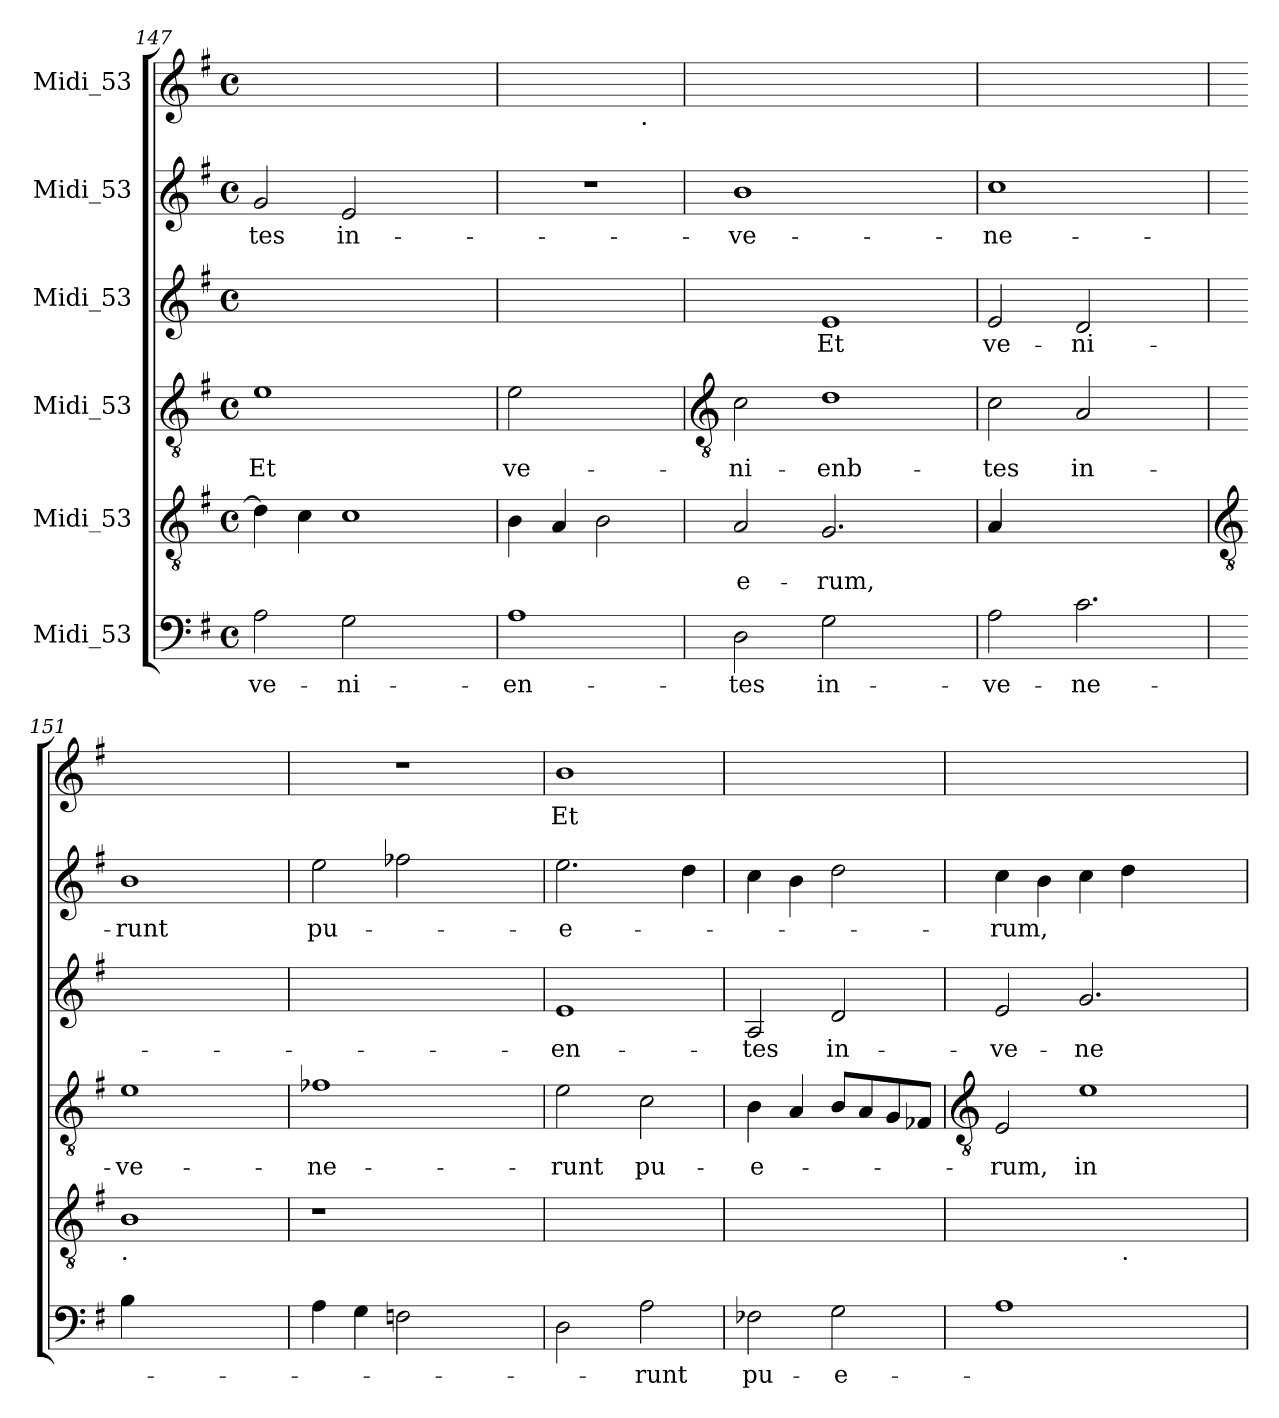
**kern	**text	**kern	**text	**kern	**text	**kern	**text	**kern	**text	**kern	**text
*part6	*part6	*part5	*part5	*part4	*part4	*part3	*part3	*part2	*part2	*part1	*part1
*staff6	*staff6	*staff5	*staff5	*staff4	*staff4	*staff3	*staff3	*staff2	*staff2	*staff1	*staff1
*I"Midi_53	*	*I"Midi_53	*	*I"Midi_53	*	*I"Midi_53	*	*I"Midi_53	*	*I"Midi_53	*
!!LO:LB:g=z
*clefF4	*	*clefGv2	*	*clefGv2	*	*clefG2	*	*clefG2	*	*clefG2	*
*k[f#]	*	*k[f#]	*	*k[f#]	*	*k[f#]	*	*k[f#]	*	*k[f#]	*
*G:	*	*G:	*	*G:	*	*G:	*	*G:	*	*G:	*
*M4/4	*	*M4/4	*	*M4/4	*	*M4/4	*	*M4/4	*	*M4/4	*
*met(c)	*	*met(c)	*	*met(c)	*	*met(c)	*	*met(c)	*	*met(c)	*
=147	=147	=147	=147	=147	=147	=147	=147	=147	=147	=147	=147
!	!LO:LY:b	!	!	!	!LO:LY:b	!	!	!	!LO:LY:b	!	!
2A\	ve-	4d\]	.	1e	Et	4ryy	.	2g/	-tes	4ryy	.
.	.	4c\	.	.	.	4ryy	.	.	.	4ryy	.
!	!LO:LY:b	!	!	!	!	!	!	!	!LO:LY:b	!	!
2G\	-ni-	1c	.	.	.	4ryy	.	2e/	in-	4ryy	.
.	.	.	.	.	.	4ryy	.	.	.	4ryy	.
2ryy	.	.	.	2ryy	.	2ryy	.	2ryy	.	2ryy	.
=148	=148	=148	=148	=148	=148	=148	=148	=148	=148	=148	=148
!	!LO:LY:b	!	!	!	!LO:LY:b	!	!	!	!	!	!
1A	-en-	4B\	.	2e\	ve-	4ryy	.	1r	.	4ryy	.
.	.	4A/	.	.	.	4ryy	.	.	.	4ryy	.
.	.	2B\	.	2ryy	.	4ryy	.	.	.	4ryy	.
!	!	!	!	!	!	!	!	!	!	!LO:TX:b:t=.	!
.	.	.	.	.	.	4ryy	.	.	.	4ryy	.
!!LO:LB:g=z
=149	=149	=149	=149	=149	=149	=149	=149	=149	=149	=149	=149
*	*	*	*	*clefGv2	*	*	*	*	*	*	*
!	!LO:LY:b	!	!LO:LY:b	!	!LO:LY:b	!	!	!	!LO:LY:b	!	!
2D\	-tes	2A/	-e-	2c\	-ni-	4ryy	.	1b	-ve-	4ryy	.
.	.	.	.	.	.	4ryy	.	.	.	4ryy	.
!	!LO:LY:b	!	!LO:LY:b	!	!LO:LY:b	!	!LO:LY:b	!	!	!	!
2G\	in-	2.G/	-rum,	1d	-enb-	1e	Et	.	.	1ryy	.
2ryy	.	.	.	.	.	.	.	2ryy	.	.	.
.	.	4ryy	.	.	.	.	.	.	.	.	.
!!LO:LB:g=z
=150	=150	=150	=150	=150	=150	=150	=150	=150	=150	=150	=150
!	!LO:LY:b	!	!	!	!LO:LY:b	!	!LO:LY:b	!	!LO:LY:b	!	!
2A\	-ve-	4A/	.	2c\	-tes	2e/	ve-	1cc	-ne-	4ryy	.
.	.	1ryy	.	.	.	.	.	.	.	4ryy	.
!	!LO:LY:b	!	!	!	!LO:LY:b	!	!LO:LY:b	!	!	!	!
2.c\	-ne-	.	.	2A/	in-	2d/	-ni-	.	.	4ryy	.
.	.	.	.	.	.	.	.	.	.	4ryy	.
.	.	.	.	4ryy	.	4ryy	.	4ryy	.	4ryy	.
!!LO:LB:g=z
=151	=151	=151	=151	=151	=151	=151	=151	=151	=151	=151	=151
*	*	*clefGv2	*	*	*	*	*	*	*	*	*
!	!	!LO:TX:b:t=.	!	!	!	!	!	!	!	!	!
!	!	!	!	!	!LO:LY:b	!	!	!	!LO:LY:b	!	!
4B\	.	1B	.	1e	-ve-	4ryy	.	1b	-runt	4ryy	.
2.ryy	.	.	.	.	.	4ryy	.	.	.	4ryy	.
.	.	.	.	.	.	4ryy	.	.	.	4ryy	.
.	.	.	.	.	.	4ryy	.	.	.	4ryy	.
!!LO:LB:g=z
=152	=152	=152	=152	=152	=152	=152	=152	=152	=152	=152	=152
!	!	!	!	!	!LO:LY:b	!	!	!	!LO:LY:b	!	!
4A\	.	1r	.	1f-X	-ne-	4ryy	.	2ee\	pu-	4ryy	.
4G\	.	.	.	.	.	4ryy	.	.	.	4ryy	.
2Fn\	.	.	.	.	.	4ryy	.	2ff-X\	.	1r	.
.	.	.	.	.	.	4ryy	.	.	.	.	.
2ryy	.	2ryy	.	2ryy	.	2ryy	.	2ryy	.	.	.
!!LO:LB:g=z
=153	=153	=153	=153	=153	=153	=153	=153	=153	=153	=153	=153
!	!	!	!	!	!LO:LY:b	!	!LO:LY:b	!	!LO:LY:b	!	!LO:LY:b
2D\	.	4ryy	.	2e\	-runt	1e	-en-	2.ee\	-e-	1b	Et
.	.	4ryy	.	.	.	.	.	.	.	.	.
!	!LO:LY:b	!	!	!	!LO:LY:b	!	!	!	!	!	!
2A\	-runt	4ryy	.	2c\	pu-	.	.	.	.	.	.
.	.	4ryy	.	.	.	.	.	4dd\	.	.	.
=154	=154	=154	=154	=154	=154	=154	=154	=154	=154	=154	=154
!	!LO:LY:b	!	!	!	!LO:LY:b	!	!LO:LY:b	!	!	!	!
2F-X\	pu-	4ryy	.	4B\	-e-	2A/	-tes	4cc\	.	4ryy	.
.	.	4ryy	.	4A/	.	.	.	4b\	.	4ryy	.
!	!LO:LY:b	!	!	!	!	!	!LO:LY:b	!	!	!	!
2G\	-e-	4ryy	.	8B/L	.	2d/	in-	2dd\	.	4ryy	.
.	.	.	.	8A/	.	.	.	.	.	.	.
.	.	4ryy	.	8G/	.	.	.	.	.	4ryy	.
.	.	.	.	8F-X/J	.	.	.	.	.	.	.
!!LO:LB:g=z
=155	=155	=155	=155	=155	=155	=155	=155	=155	=155	=155	=155
*	*	*	*	*clefGv2	*	*	*	*	*	*	*
!	!	!	!	!	!LO:LY:b	!	!LO:LY:b	!	!LO:LY:b	!	!
1A	.	4ryy	.	2E/	-rum,	2e/	-ve-	4cc\	-rum,	4ryy	.
.	.	4ryy	.	.	.	.	.	4b\	.	4ryy	.
!	!	!	!	!	!LO:LY:b	!	!LO:LY:b	!	!	!	!
.	.	4ryy	.	1e	in-	2.g/	-ne-	4cc\	.	4ryy	.
!	!	!LO:TX:b:t=.	!	!	!	!	!	!	!	!	!
.	.	4ryy	.	.	.	.	.	4dd\	.	4ryy	.
2ryy	.	2ryy	.	.	.	.	.	2ryy	.	2ryy	.
.	.	.	.	.	.	4ryy	.	.	.	.	.
=	=	=	=	=	=	=	=	=	=	=	=
*-	*-	*-	*-	*-	*-	*-	*-	*-	*-	*-	*-
